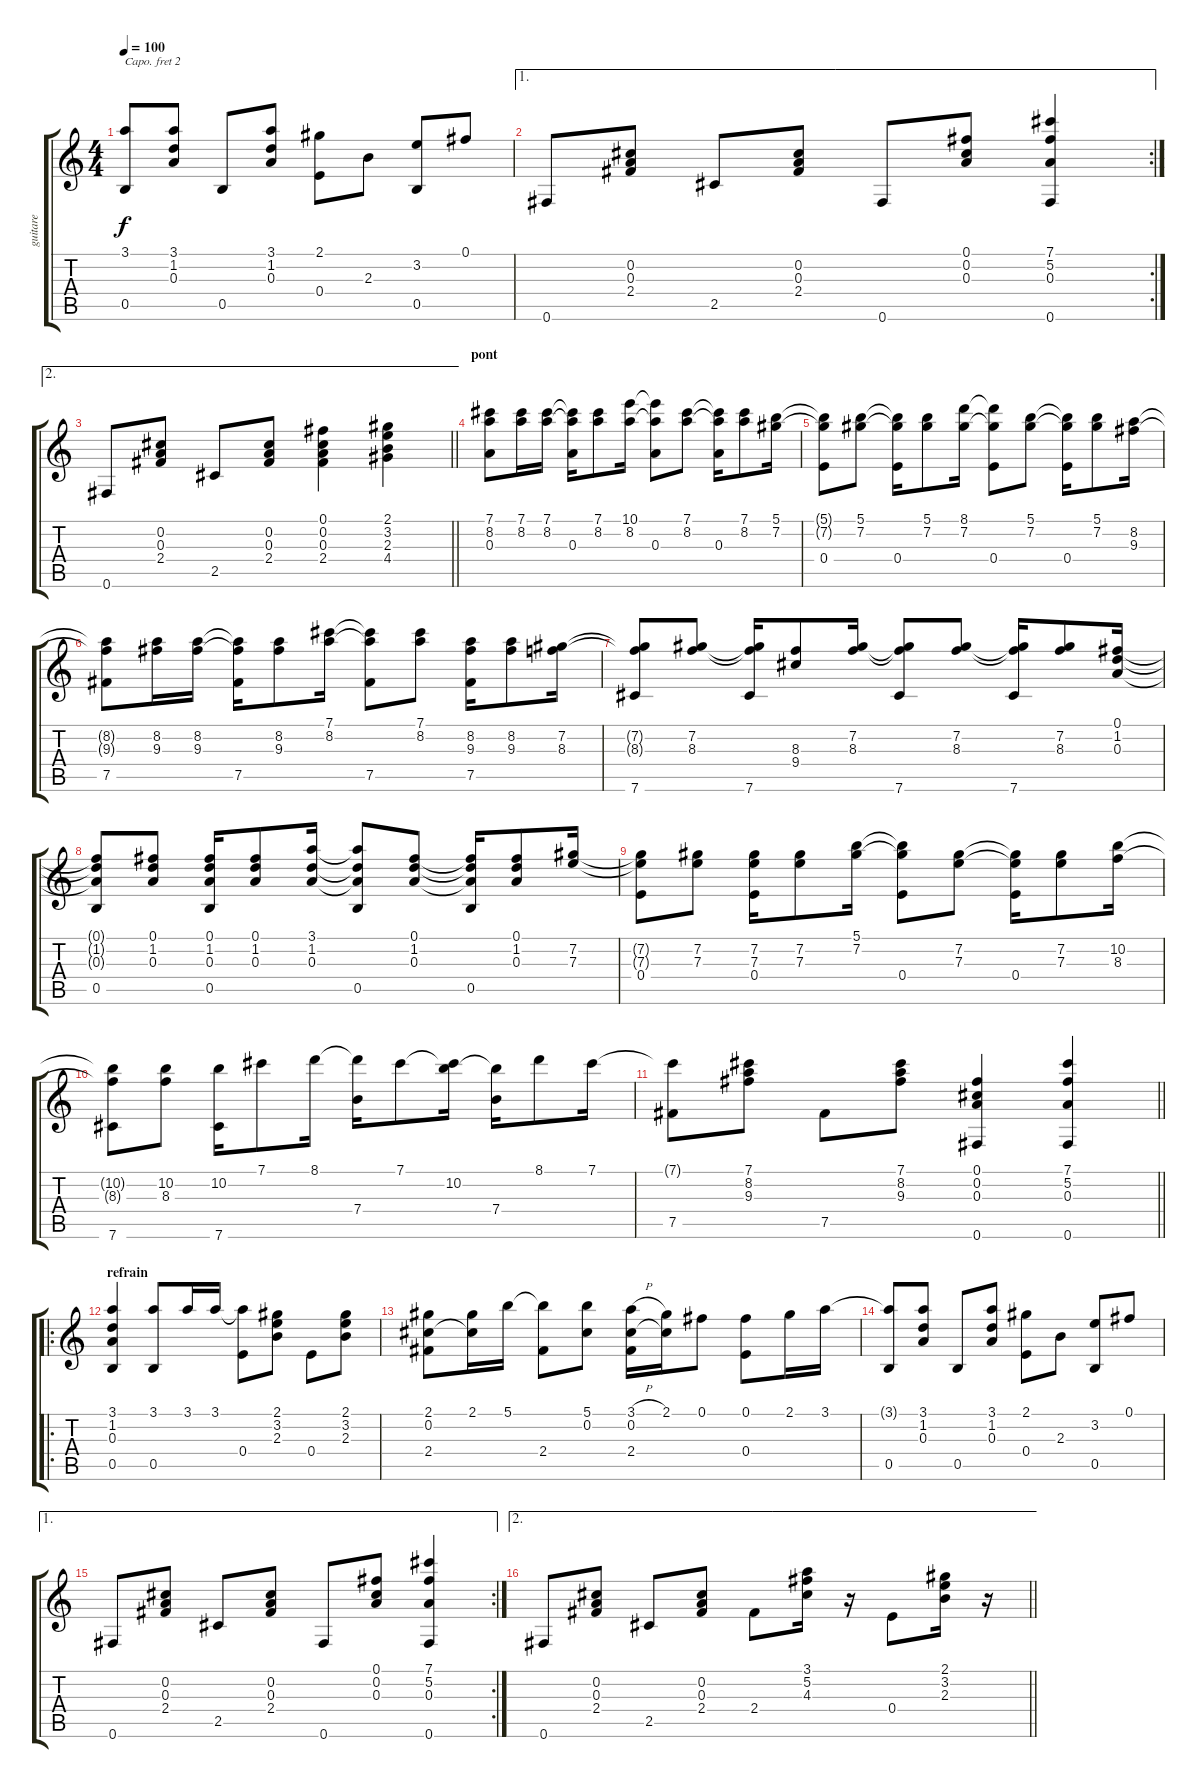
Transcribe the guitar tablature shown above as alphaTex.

\track ("guitare" "guitare") {instrument acousticguitarsteel}
\staff {score tabs}
\capo 2
\tuning (E4 B3 G3 D3 A2 E2) {hide}
\ts (4 4)
\tempo 100
\clef g2
\ks c
(3.1{t} 0.5).8{dy f} (3.1 1.2 0.3).8 0.5.8 (3.1 1.2 0.3).8 (2.1 0.4).8 2.3.8 (3.2 0.5).8 0.1.8 |
\ae 1
\rc 2
0.6.8 (0.2 0.3 2.4).8 2.5.8 (0.2 0.3 2.4).8 0.6.8 (0.1 0.2 0.3).8 (7.1 5.2 0.3 0.6).4 |
\ae 2
\barLineRight lightlight
0.6.8 (0.2 0.3 2.4).8 2.5.8 (0.2 0.3 2.4).8 (0.1 0.2 0.3 2.4).4 (2.1 3.2 2.3 4.4).4 |
\section ("" "pont")
(7.1 8.2 0.3).8 (7.1 8.2).16 (7.1 8.2).16 (7.1{t} 8.2{t} 0.3).16 (7.1 8.2).8 (10.1 8.2).16 (10.1{t} 8.2{t} 0.3).8 (7.1 8.2).8 (7.1{t} 8.2{t} 0.3).16 (7.1 8.2).8 (5.1 7.2).16 |
(5.1{t} 7.2{t} 0.4).8 (5.1 7.2).8 (5.1{t} 7.2{t} 0.4).16 (5.1 7.2).8 (8.1 7.2).16 (8.1{t} 7.2{t} 0.4).8 (5.1 7.2).8 (5.1{t} 7.2{t} 0.4).16 (5.1 7.2).8 (8.2 9.3).16 |
(8.2{t} 9.3{t} 7.5).8 (8.2 9.3).16 (8.2 9.3).16 (8.2{t} 9.3{t} 7.5).16 (8.2 9.3).8 (7.1 8.2).16 (7.1{t} 8.2{t} 7.5).8 (7.1 8.2).8 (8.2 9.3 7.5).16 (8.2 9.3).8 (7.2 8.3).16 |
(7.2{t} 8.3{t} 7.6).8 (7.2 8.3).8 (7.2{t} 8.3{t} 7.6).16 (8.3 9.4).8 (7.2 8.3).16 (7.2{t} 8.3{t} 7.6).8 (7.2 8.3).8 (7.2{t} 8.3{t} 7.6).16 (7.2 8.3).8 (0.1 1.2 0.3).16 |
(0.1{t} 1.2{t} 0.3{t} 0.5).8 (0.1 1.2 0.3).8 (0.1 1.2 0.3 0.5).16 (0.1 1.2 0.3).8 (3.1 1.2 0.3).16 (3.1{t} 1.2{t} 0.3{t} 0.5).8 (0.1 1.2 0.3).8 (0.1{t} 1.2{t} 0.3{t} 0.5).16 (0.1 1.2 0.3).8 (7.2 7.3).16 |
(7.2{t} 7.3{t} 0.4).8 (7.2 7.3).8 (7.2 7.3 0.4).16 (7.2 7.3).8 (5.1 7.2).16 (5.1{t} 7.2{t} 0.4).8 (7.2 7.3).8 (7.2{t} 7.3{t} 0.4).16 (7.2 7.3).8 (10.2 8.3).16 |
(10.2{t} 8.3{t} 7.6).8 (10.2 8.3).8 (10.2 7.6).16 7.1.8 8.1.16 (8.1{t} 7.4).16 7.1.8 (7.1{t} 10.2).16 (10.2{t} 7.4).16 8.1.8 7.1.16 |
\barLineRight lightlight
(7.1{t} 7.5).8 (7.1 8.2 9.3).8 7.5.8 (7.1 8.2 9.3).8 (0.1 0.2 0.3 0.6).4 (7.1 5.2 0.3 0.6).4 |
\ro
\section ("" "refrain")
(3.1 1.2 0.3 0.5).4 (3.1 0.5).8 3.1.16 3.1.16 (3.1{t} 0.4).8 (2.1 3.2 2.3).8 0.4.8 (2.1 3.2 2.3).8 |
(2.1 0.2 2.4).8 (2.1 0.2{t}).16 5.1.16 (5.1{t} 2.4).8 (5.1 0.2).8 (3.1{h} 0.2 2.4).16 (2.1 0.2{t}).16 0.1.8 (0.1 0.4).8 2.1.16 3.1.16 |
(3.1{t} 0.5).8 (3.1 1.2 0.3).8 0.5.8 (3.1 1.2 0.3).8 (2.1 0.4).8 2.3.8 (3.2 0.5).8 0.1.8 |
\ae 1
\rc 2
0.6.8 (0.2 0.3 2.4).8 2.5.8 (0.2 0.3 2.4).8 0.6.8 (0.1 0.2 0.3).8 (7.1 5.2 0.3 0.6).4 |
\ae 2
\barLineRight lightlight
0.6.8 (0.2 0.3 2.4).8 2.5.8 (0.2 0.3 2.4).8 2.4.8 (3.1 5.2 4.3).16 r.16 0.4.8 (2.1 3.2 2.3).16 r.16
